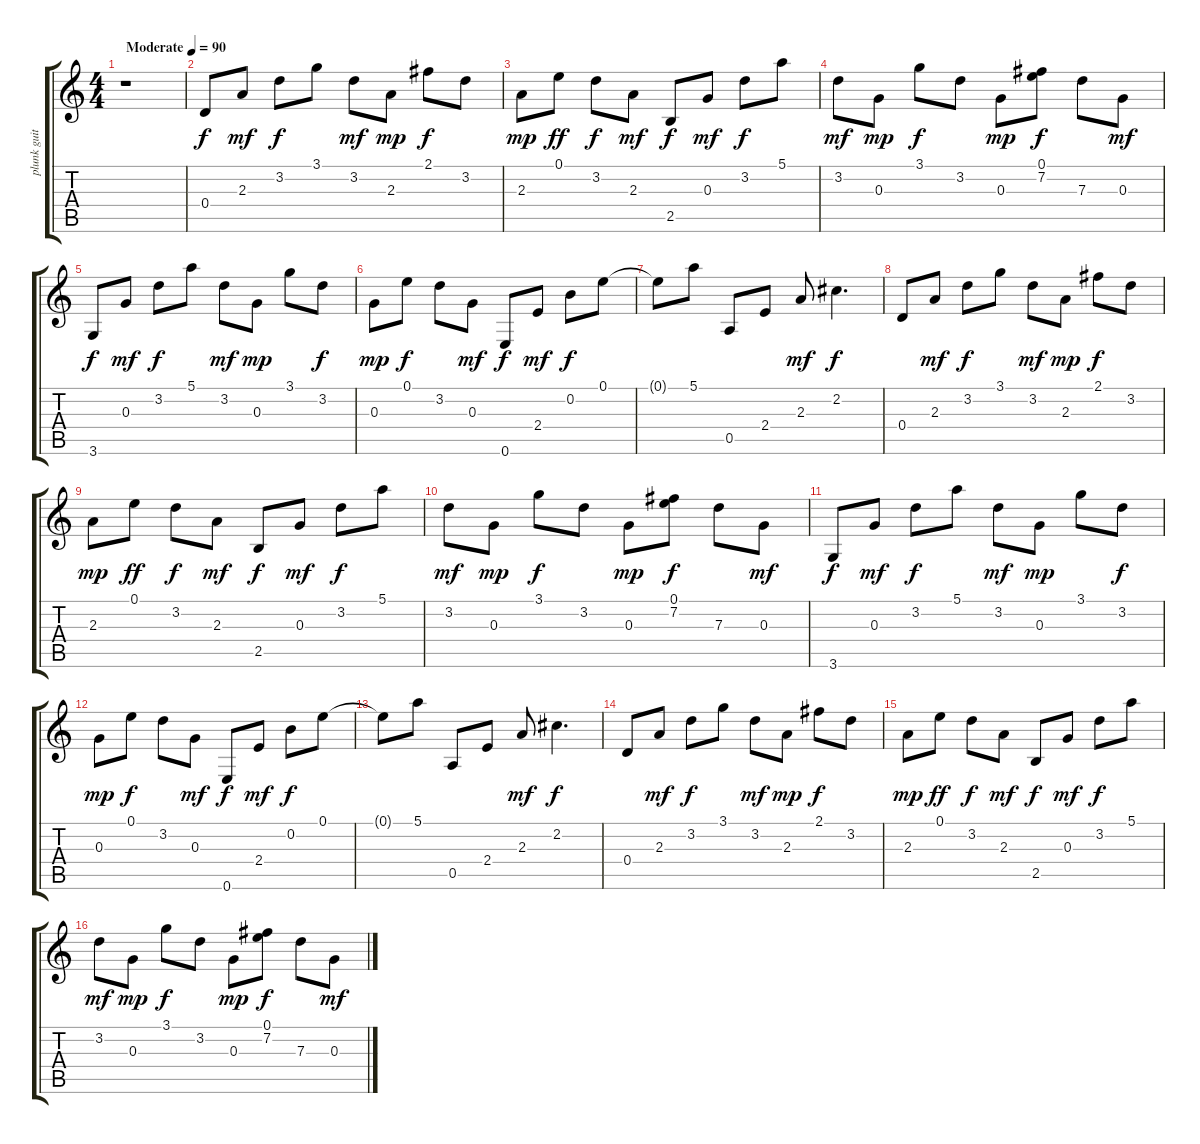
\track ("plunk guitar " "plunk guit") {instrument electricguitarclean}
\staff {score tabs}
\tuning (E4 B3 G3 D3 A2 E2) {hide}
\ts (4 4)
\tempo (90 "Moderate")
\clef g2
\ks c
r.1{dy f instrument electricguitarclean} |
0.4.8 2.3.8{dy mf} 3.2.8{dy f} 3.1.8 3.2.8{dy mf} 2.3.8{dy mp} 2.1.8{dy f} 3.2.8 |
2.3.8{dy mp} 0.1.8{dy ff} 3.2.8{dy f} 2.3.8{dy mf} 2.5.8{dy f} 0.3.8{dy mf} 3.2.8{dy f} 5.1.8 |
3.2.8{dy mf} 0.3.8{dy mp} 3.1.8{dy f} 3.2.8 0.3.8{dy mp} (0.1 7.2).8{dy f} 7.3.8 0.3.8{dy mf} |
3.6.8{dy f} 0.3.8{dy mf} 3.2.8{dy f} 5.1.8 3.2.8{dy mf} 0.3.8{dy mp} 3.1.8 3.2.8{dy f} |
0.3.8{dy mp} 0.1.8{dy f} 3.2.8 0.3.8{dy mf} 0.6.8{dy f} 2.4.8{dy mf} 0.2.8{dy f} 0.1.8 |
0.1{t}.8 5.1.8 0.5.8 2.4.8 2.3.8{dy mf} 2.2.4{d dy f} |
0.4.8 2.3.8{dy mf} 3.2.8{dy f} 3.1.8 3.2.8{dy mf} 2.3.8{dy mp} 2.1.8{dy f} 3.2.8 |
2.3.8{dy mp} 0.1.8{dy ff} 3.2.8{dy f} 2.3.8{dy mf} 2.5.8{dy f} 0.3.8{dy mf} 3.2.8{dy f} 5.1.8 |
3.2.8{dy mf} 0.3.8{dy mp} 3.1.8{dy f} 3.2.8 0.3.8{dy mp} (0.1 7.2).8{dy f} 7.3.8 0.3.8{dy mf} |
3.6.8{dy f} 0.3.8{dy mf} 3.2.8{dy f} 5.1.8 3.2.8{dy mf} 0.3.8{dy mp} 3.1.8 3.2.8{dy f} |
0.3.8{dy mp} 0.1.8{dy f} 3.2.8 0.3.8{dy mf} 0.6.8{dy f} 2.4.8{dy mf} 0.2.8{dy f} 0.1.8 |
0.1{t}.8 5.1.8 0.5.8 2.4.8 2.3.8{dy mf} 2.2.4{d dy f} |
0.4.8 2.3.8{dy mf} 3.2.8{dy f} 3.1.8 3.2.8{dy mf} 2.3.8{dy mp} 2.1.8{dy f} 3.2.8 |
2.3.8{dy mp} 0.1.8{dy ff} 3.2.8{dy f} 2.3.8{dy mf} 2.5.8{dy f} 0.3.8{dy mf} 3.2.8{dy f} 5.1.8 |
3.2.8{dy mf} 0.3.8{dy mp} 3.1.8{dy f} 3.2.8 0.3.8{dy mp} (0.1 7.2).8{dy f} 7.3.8 0.3.8{dy mf}
